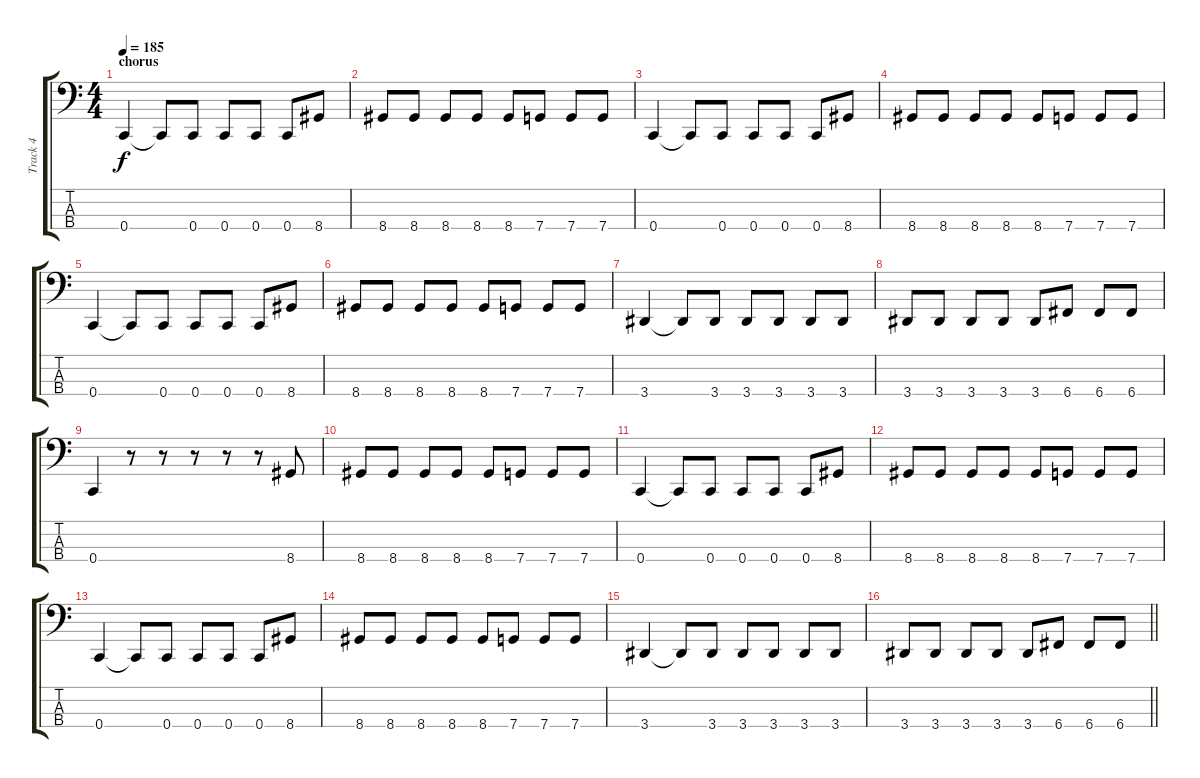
\track ("Track 4" "Track 4") {instrument electricbassfinger}
\staff {score tabs}
\tuning (F2 C2 G1 C1) {hide}
\ts (4 4)
\section ("" "chorus")
\tempo 185
\clef f4
\ks c
0.4.4{dy f} 0.4{t}.8 0.4.8 0.4.8 0.4.8 0.4.8 8.4.8 |
8.4.8 8.4.8 8.4.8 8.4.8 8.4.8 7.4.8 7.4.8 7.4.8 |
0.4.4 0.4{t}.8 0.4.8 0.4.8 0.4.8 0.4.8 8.4.8 |
8.4.8 8.4.8 8.4.8 8.4.8 8.4.8 7.4.8 7.4.8 7.4.8 |
0.4.4 0.4{t}.8 0.4.8 0.4.8 0.4.8 0.4.8 8.4.8 |
8.4.8 8.4.8 8.4.8 8.4.8 8.4.8 7.4.8 7.4.8 7.4.8 |
3.4.4 3.4{t}.8 3.4.8 3.4.8 3.4.8 3.4.8 3.4.8 |
3.4.8 3.4.8 3.4.8 3.4.8 3.4.8 6.4.8 6.4.8 6.4.8 |
0.4.4 r.8 r.8 r.8 r.8 r.8 8.4.8 |
8.4.8 8.4.8 8.4.8 8.4.8 8.4.8 7.4.8 7.4.8 7.4.8 |
0.4.4 0.4{t}.8 0.4.8 0.4.8 0.4.8 0.4.8 8.4.8 |
8.4.8 8.4.8 8.4.8 8.4.8 8.4.8 7.4.8 7.4.8 7.4.8 |
0.4.4 0.4{t}.8 0.4.8 0.4.8 0.4.8 0.4.8 8.4.8 |
8.4.8 8.4.8 8.4.8 8.4.8 8.4.8 7.4.8 7.4.8 7.4.8 |
3.4.4 3.4{t}.8 3.4.8 3.4.8 3.4.8 3.4.8 3.4.8 |
\barLineRight lightlight
3.4.8 3.4.8 3.4.8 3.4.8 3.4.8 6.4.8 6.4.8 6.4.8
